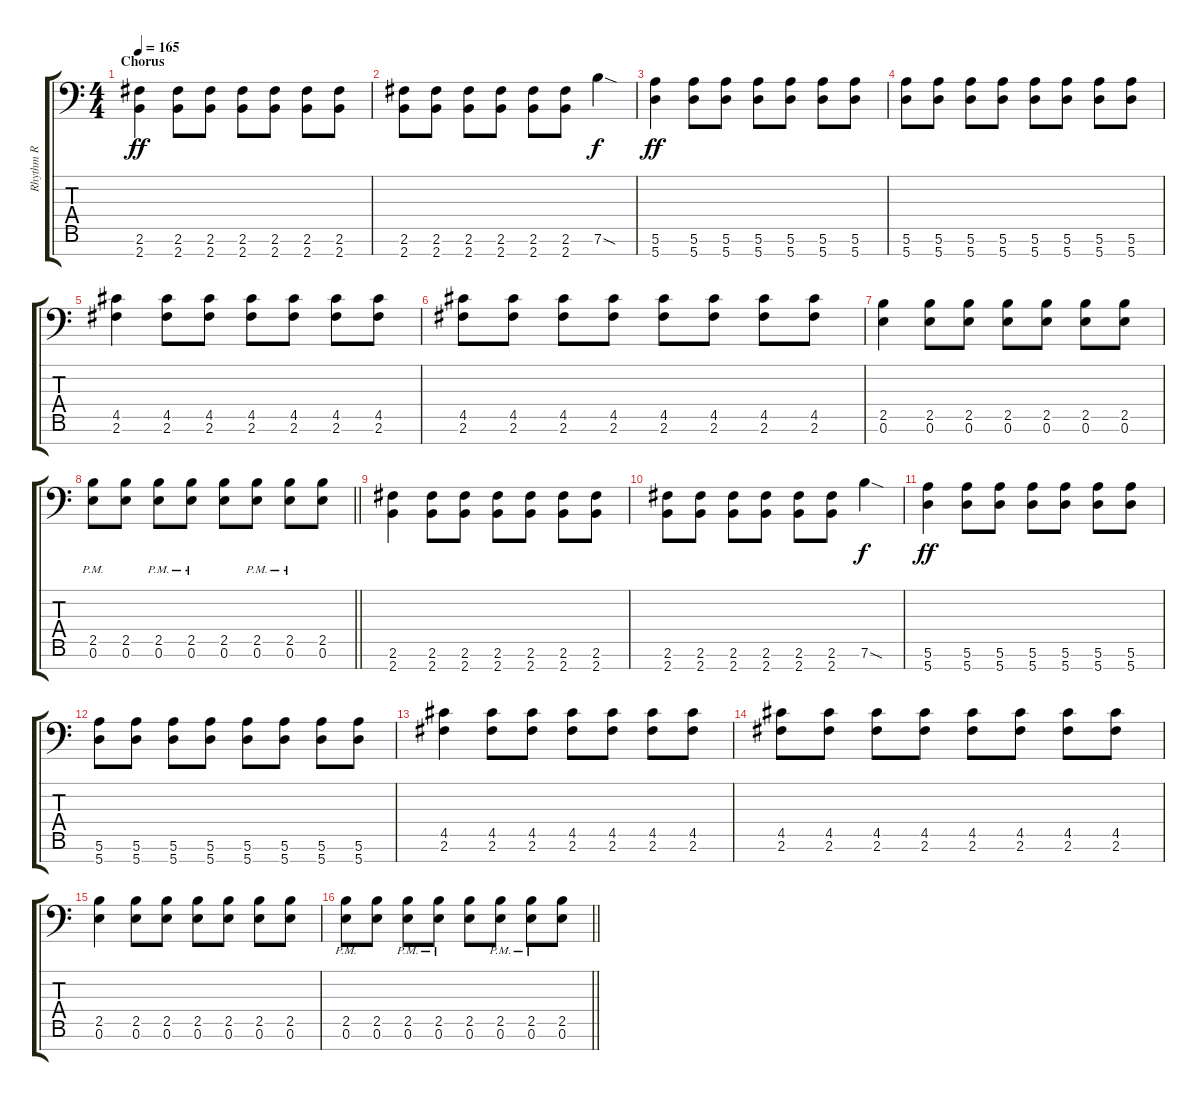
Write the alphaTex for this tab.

\track ("Rhythm R" "Rhythm R") {instrument overdrivenguitar}
\staff {score tabs}
\tuning (E4 B3 G3 D3 A2 E2 A1) {hide}
\ts (4 4)
\section ("" "Chorus")
\tempo 165
\clef f4
\ks c
(2.6 2.7).4{dy ff} (2.6 2.7).8 (2.6 2.7).8 (2.6 2.7).8 (2.6 2.7).8 (2.6 2.7).8 (2.6 2.7).8 |
(2.6 2.7).8 (2.6 2.7).8 (2.6 2.7).8 (2.6 2.7).8 (2.6 2.7).8 (2.6 2.7).8 7.6{sod}.4{dy f} |
(5.6 5.7).4{dy ff} (5.6 5.7).8 (5.6 5.7).8 (5.6 5.7).8 (5.6 5.7).8 (5.6 5.7).8 (5.6 5.7).8 |
(5.6 5.7).8 (5.6 5.7).8 (5.6 5.7).8 (5.6 5.7).8 (5.6 5.7).8 (5.6 5.7).8 (5.6 5.7).8 (5.6 5.7).8 |
(4.5 2.6).4 (4.5 2.6).8 (4.5 2.6).8 (4.5 2.6).8 (4.5 2.6).8 (4.5 2.6).8 (4.5 2.6).8 |
(4.5 2.6).8 (4.5 2.6).8 (4.5 2.6).8 (4.5 2.6).8 (4.5 2.6).8 (4.5 2.6).8 (4.5 2.6).8 (4.5 2.6).8 |
(2.5 0.6).4 (2.5 0.6).8 (2.5 0.6).8 (2.5 0.6).8 (2.5 0.6).8 (2.5 0.6).8 (2.5 0.6).8 |
\barLineRight lightlight
(2.5{pm} 0.6{pm}).8 (2.5 0.6).8 (2.5{pm} 0.6{pm}).8 (2.5{pm} 0.6{pm}).8 (2.5 0.6).8 (2.5{pm} 0.6{pm}).8 (2.5{pm} 0.6{pm}).8 (2.5 0.6).8 |
(2.6 2.7).4 (2.6 2.7).8 (2.6 2.7).8 (2.6 2.7).8 (2.6 2.7).8 (2.6 2.7).8 (2.6 2.7).8 |
(2.6 2.7).8 (2.6 2.7).8 (2.6 2.7).8 (2.6 2.7).8 (2.6 2.7).8 (2.6 2.7).8 7.6{sod}.4{dy f} |
(5.6 5.7).4{dy ff} (5.6 5.7).8 (5.6 5.7).8 (5.6 5.7).8 (5.6 5.7).8 (5.6 5.7).8 (5.6 5.7).8 |
(5.6 5.7).8 (5.6 5.7).8 (5.6 5.7).8 (5.6 5.7).8 (5.6 5.7).8 (5.6 5.7).8 (5.6 5.7).8 (5.6 5.7).8 |
(4.5 2.6).4 (4.5 2.6).8 (4.5 2.6).8 (4.5 2.6).8 (4.5 2.6).8 (4.5 2.6).8 (4.5 2.6).8 |
(4.5 2.6).8 (4.5 2.6).8 (4.5 2.6).8 (4.5 2.6).8 (4.5 2.6).8 (4.5 2.6).8 (4.5 2.6).8 (4.5 2.6).8 |
(2.5 0.6).4 (2.5 0.6).8 (2.5 0.6).8 (2.5 0.6).8 (2.5 0.6).8 (2.5 0.6).8 (2.5 0.6).8 |
\barLineRight lightlight
(2.5{pm} 0.6{pm}).8 (2.5 0.6).8 (2.5{pm} 0.6{pm}).8 (2.5{pm} 0.6{pm}).8 (2.5 0.6).8 (2.5{pm} 0.6{pm}).8 (2.5{pm} 0.6{pm}).8 (2.5 0.6).8
